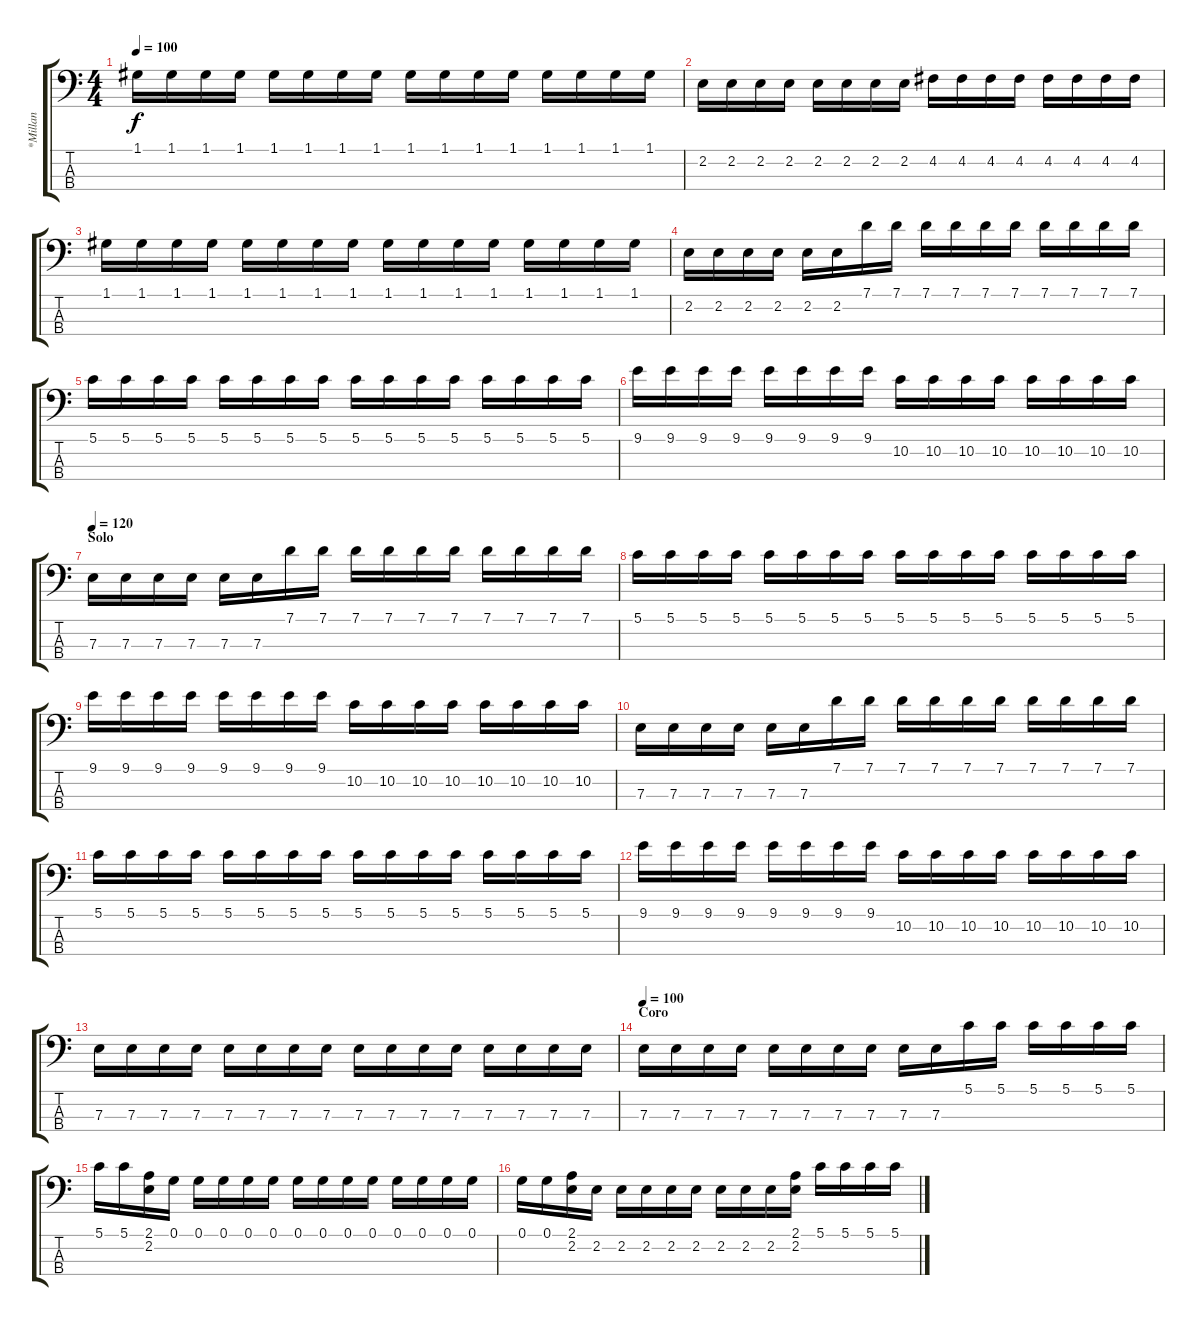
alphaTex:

\track ("*Millan" "*Millan") {instrument electricbassfinger}
\staff {score tabs}
\tuning (G2 D2 A1 E1) {hide}
\ts (4 4)
\tempo 100
\clef f4
\ks c
1.1.16{dy f} 1.1.16 1.1.16 1.1.16 1.1.16 1.1.16 1.1.16 1.1.16 1.1.16 1.1.16 1.1.16 1.1.16 1.1.16 1.1.16 1.1.16 1.1.16 |
2.2.16 2.2.16 2.2.16 2.2.16 2.2.16 2.2.16 2.2.16 2.2.16 4.2.16 4.2.16 4.2.16 4.2.16 4.2.16 4.2.16 4.2.16 4.2.16 |
1.1.16 1.1.16 1.1.16 1.1.16 1.1.16 1.1.16 1.1.16 1.1.16 1.1.16 1.1.16 1.1.16 1.1.16 1.1.16 1.1.16 1.1.16 1.1.16 |
2.2.16 2.2.16 2.2.16 2.2.16 2.2.16 2.2.16 7.1.16 7.1.16 7.1.16 7.1.16 7.1.16 7.1.16 7.1.16 7.1.16 7.1.16 7.1.16 |
5.1.16 5.1.16 5.1.16 5.1.16 5.1.16 5.1.16 5.1.16 5.1.16 5.1.16 5.1.16 5.1.16 5.1.16 5.1.16 5.1.16 5.1.16 5.1.16 |
9.1.16 9.1.16 9.1.16 9.1.16 9.1.16 9.1.16 9.1.16 9.1.16 10.2.16 10.2.16 10.2.16 10.2.16 10.2.16 10.2.16 10.2.16 10.2.16 |
\section ("" "Solo")
\tempo 120
7.3.16 7.3.16 7.3.16 7.3.16 7.3.16 7.3.16 7.1.16 7.1.16 7.1.16 7.1.16 7.1.16 7.1.16 7.1.16 7.1.16 7.1.16 7.1.16 |
5.1.16 5.1.16 5.1.16 5.1.16 5.1.16 5.1.16 5.1.16 5.1.16 5.1.16 5.1.16 5.1.16 5.1.16 5.1.16 5.1.16 5.1.16 5.1.16 |
9.1.16 9.1.16 9.1.16 9.1.16 9.1.16 9.1.16 9.1.16 9.1.16 10.2.16 10.2.16 10.2.16 10.2.16 10.2.16 10.2.16 10.2.16 10.2.16 |
7.3.16 7.3.16 7.3.16 7.3.16 7.3.16 7.3.16 7.1.16 7.1.16 7.1.16 7.1.16 7.1.16 7.1.16 7.1.16 7.1.16 7.1.16 7.1.16 |
5.1.16 5.1.16 5.1.16 5.1.16 5.1.16 5.1.16 5.1.16 5.1.16 5.1.16 5.1.16 5.1.16 5.1.16 5.1.16 5.1.16 5.1.16 5.1.16 |
9.1.16 9.1.16 9.1.16 9.1.16 9.1.16 9.1.16 9.1.16 9.1.16 10.2.16 10.2.16 10.2.16 10.2.16 10.2.16 10.2.16 10.2.16 10.2.16 |
7.3.16 7.3.16 7.3.16 7.3.16 7.3.16 7.3.16 7.3.16 7.3.16 7.3.16 7.3.16 7.3.16 7.3.16 7.3.16 7.3.16 7.3.16 7.3.16 |
\section ("" "Coro")
\tempo 100
7.3.16 7.3.16 7.3.16 7.3.16 7.3.16 7.3.16 7.3.16 7.3.16 7.3.16 7.3.16 5.1.16 5.1.16 5.1.16 5.1.16 5.1.16 5.1.16 |
5.1.16 5.1.16 (2.1 2.2).16 0.1.16 0.1.16 0.1.16 0.1.16 0.1.16 0.1.16 0.1.16 0.1.16 0.1.16 0.1.16 0.1.16 0.1.16 0.1.16 |
0.1.16 0.1.16 (2.1 2.2).16 2.2.16 2.2.16 2.2.16 2.2.16 2.2.16 2.2.16 2.2.16 2.2.16 (2.1 2.2).16 5.1.16 5.1.16 5.1.16 5.1.16
